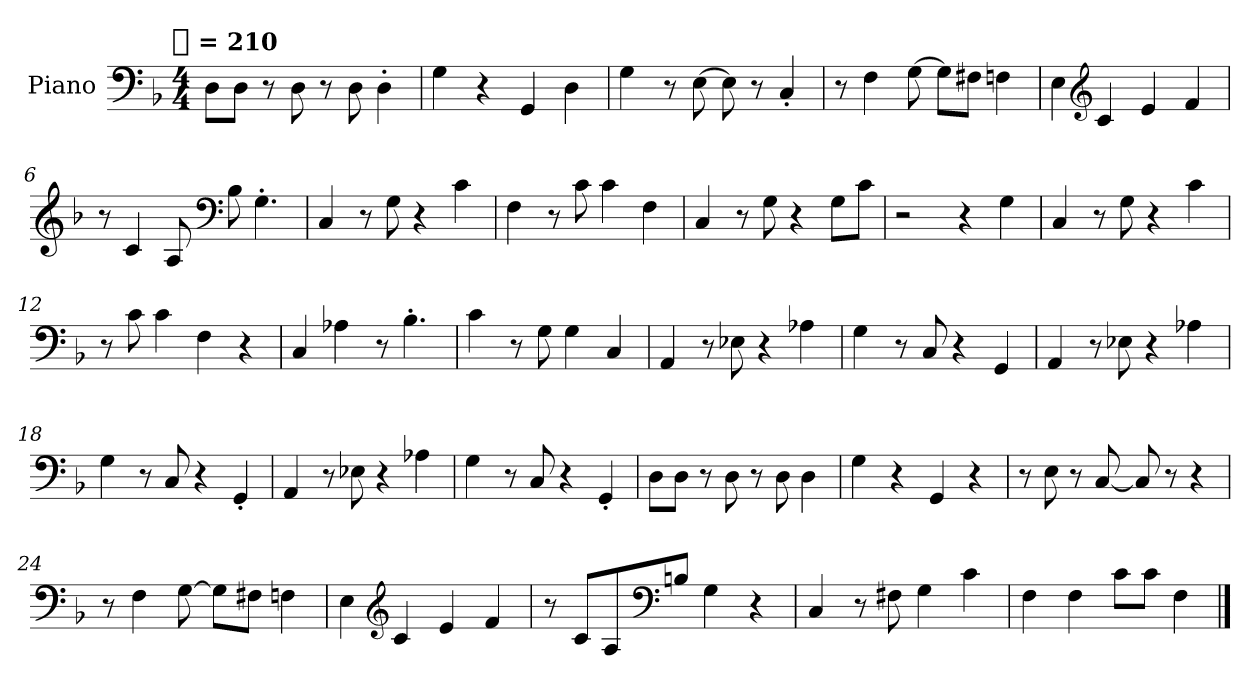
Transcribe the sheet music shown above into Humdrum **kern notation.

**kern
*part1
*staff1
*I"Piano
*I'Pno.
*clefF4
*k[b-]
!!LO:TX:omd:t=[quarter] = 210
*M4/4
*MM210
=1
8DL
8DJ
8r
8D
8r
8D
4D'
=2
4G
4r
4GG
4D
=3
4G
8r
[8E
8E]
8r
4C'
=4
8r
4F
[8G
8GL]
8F#XJ
4Fn
=5
4E
*clefG2
4c
4e
4f
!!LO:LB:g=z
=6
8r
4c
8A
*clefF4
8B-
4.G'
=7
4C
8r
8G
4r
4c
=8
4F
8r
8c
4c
4F
=9
4C
8r
8G
4r
8GL
8cJ
=10
2r
4r
4G
=11
4C
8r
8G
4r
4c
!!LO:LB:g=z
=12
8r
8c
4c
4F
4r
=13
4C
4A-X
8r
4.B-'
=14
4c
8r
8G
4G
4C
=15
4AA
8r
8E-X
4r
4A-X
=16
4G
8r
8C
4r
4GG
=17
4AA
8r
8E-X
4r
4A-X
!!LO:LB:g=z
=18
4G
8r
8C
4r
4GG'
=19
4AA
8r
8E-X
4r
4A-X
=20
4G
8r
8C
4r
4GG'
=21
8DL
8DJ
8r
8D
8r
8D
4D
=22
4G
4r
4GG
4r
=23
8r
8E
8r
[8C
8C]
8r
4r
!!LO:LB:g=z
=24
8r
4F
[8G
8GL]
8F#XJ
4Fn
=25
4E
*clefG2
4c
4e
4f
=26
8r
8cL
8A
*clefF4
8BnJ
4G
4r
=27
4C
8r
8F#X
4G
4c
=28
4F
4F
8cL
8cJ
4F
==
*-
